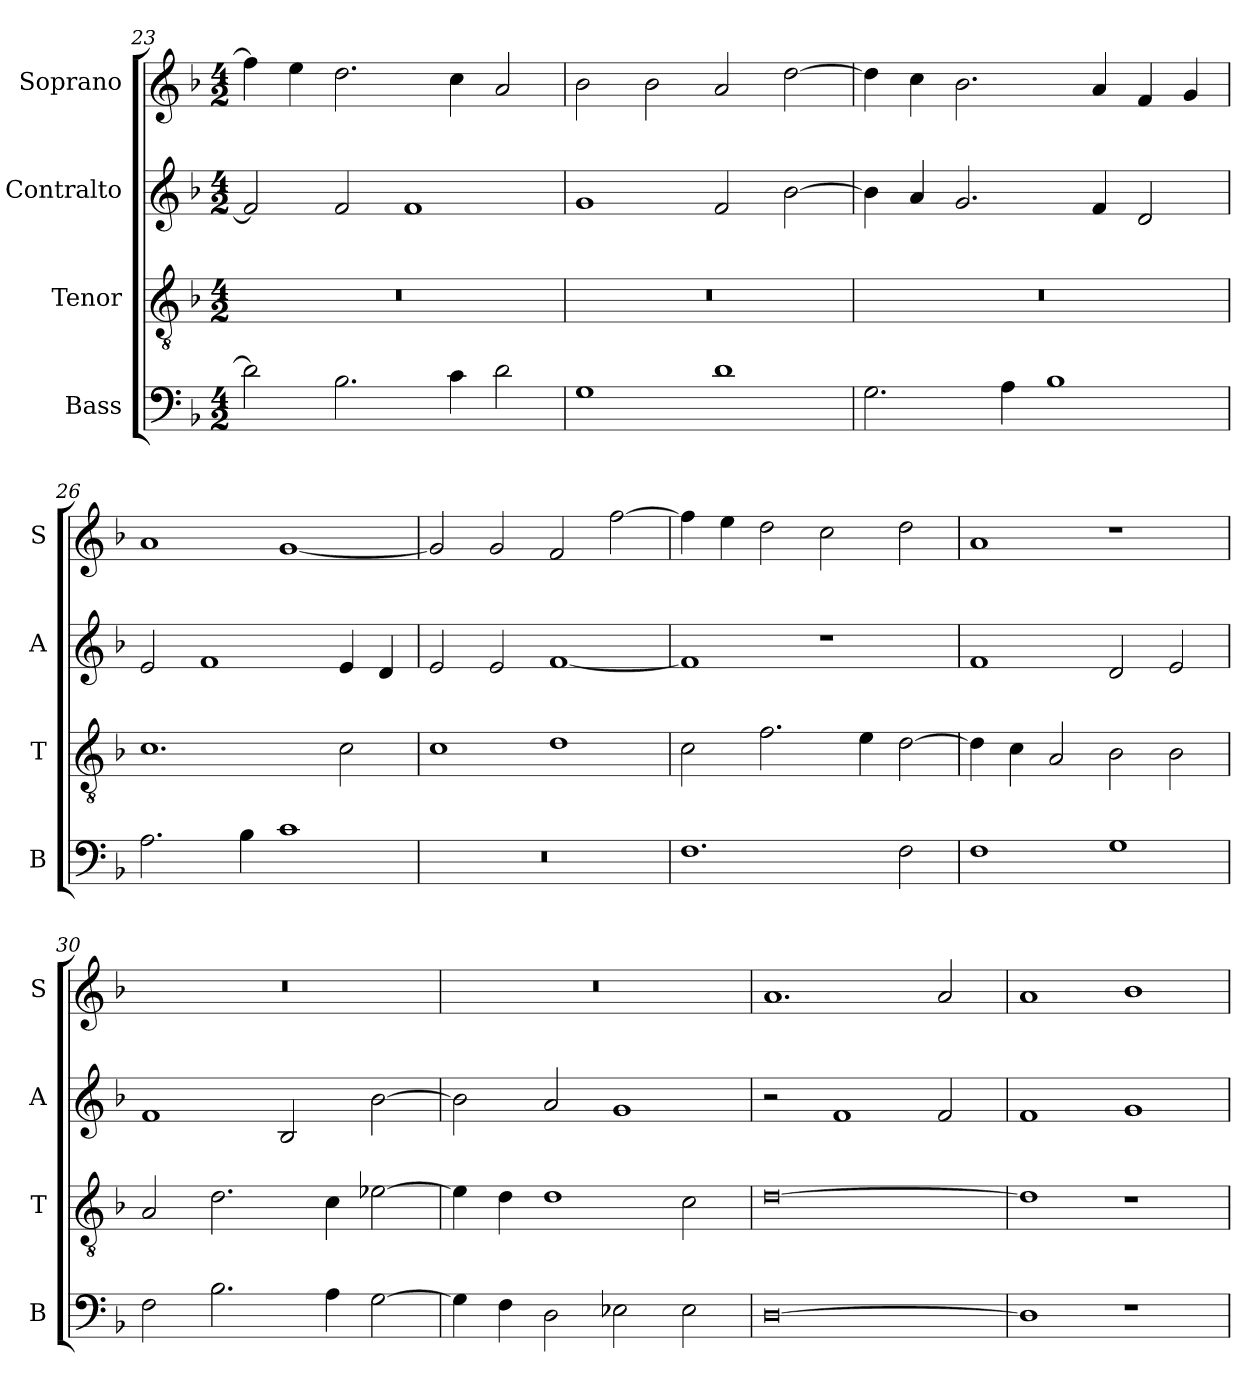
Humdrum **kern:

**kern	**kern	**kern	**kern
*part4	*part3	*part2	*part1
*staff4	*staff3	*staff2	*staff1
*I"Bass	*I"Tenor	*I"Contralto	*I"Soprano
*I'B	*I'T	*I'A	*I'S
*clefF4	*clefGv2	*clefG2	*clefG2
*k[b-]	*k[b-]	*k[b-]	*k[b-]
*D:aeo	*D:aeo	*D:aeo	*D:aeo
*M4/2	*M4/2	*M4/2	*M4/2
=23	=23	=23	=23
2d]	0r	2f]	4ff]
.	.	.	4ee
2.B-	.	2f	2.dd
.	.	1f	.
4c	.	.	4cc
2d	.	.	2a
=24	=24	=24	=24
1G	0r	1g	2b-
.	.	.	2b-
1d	.	2f	2a
.	.	[2b-	[2dd
=25	=25	=25	=25
2.G	0r	4b-]	4dd]
.	.	4a	4cc
.	.	2.g	2.b-
4A	.	.	.
1B-	.	.	.
.	.	4f	4a
.	.	2d	4f
.	.	.	4g
=26	=26	=26	=26
2.A	1.c	2e	1a
.	.	1f	.
4B-	.	.	.
1c	.	.	[1g
.	2c	4e	.
.	.	4d	.
=27	=27	=27	=27
0r	1c	2e	2g]
.	.	2e	2g
.	1d	[1f	2f
.	.	.	[2ff
=28	=28	=28	=28
1.F	2c	1f]	4ff]
.	.	.	4ee
.	2.f	.	2dd
.	.	1r	2cc
.	4e	.	.
2F	[2d	.	2dd
=29	=29	=29	=29
1F	4d]	1f	1a
.	4c	.	.
.	2A	.	.
1G	2B-	2d	1r
.	2B-	2e	.
=30	=30	=30	=30
2F	2A	1f	0r
2.B-	2.d	.	.
.	.	2B-	.
4A	4c	.	.
[2G	[2e-X	[2b-	.
=31	=31	=31	=31
4G]	4e-]	2b-]	0r
4F	4d	.	.
2D	1d	2a	.
2E-X	.	1g	.
2E-	2c	.	.
=32	=32	=32	=32
[0D	[0d	2r	1.a
.	.	1f	.
.	.	2f	2a
=33	=33	=33	=33
1D]	1d]	1f	1a
1r	1r	1g	1b-
=	=	=	=
*-	*-	*-	*-
